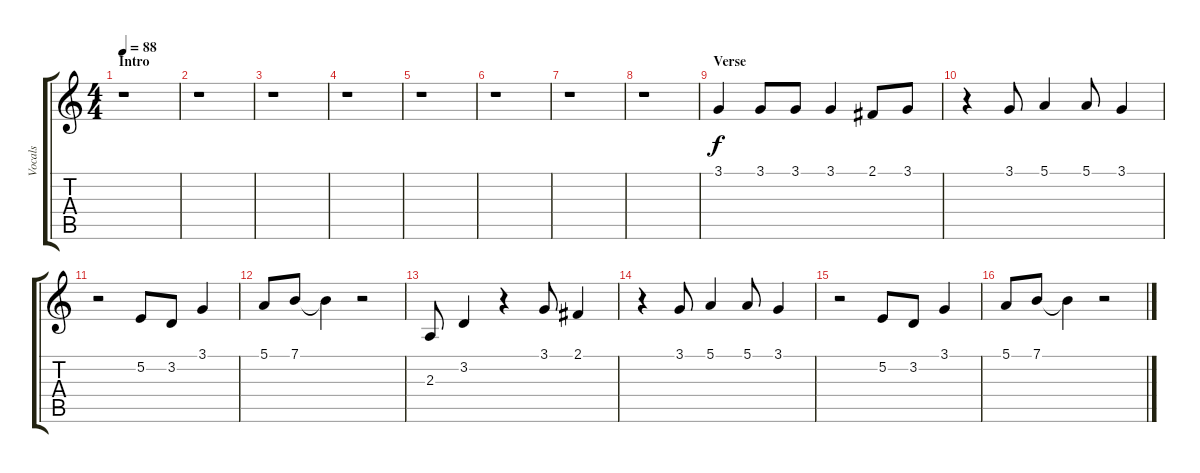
\track ("Vocals" "Vocals") {instrument flute}
\staff {score tabs}
\tuning (E4 B3 G3 D3 A2 E2) {hide}
\ts (4 4)
\section ("" "Intro")
\tempo 88
\clef g2
\ks c
r.1{dy f instrument flute} |
r.1 |
r.1 |
r.1 |
r.1 |
r.1 |
r.1 |
r.1 |
\section ("" "Verse")
3.1.4 3.1.8 3.1.8 3.1.4 2.1.8 3.1.8 |
r.4 3.1.8 5.1.4 5.1.8 3.1.4 |
r.2 5.2.8 3.2.8 3.1.4 |
5.1.8 7.1.8 7.1{t}.4 r.2 |
2.3.8 3.2.4 r.4 3.1.8 2.1.4 |
r.4 3.1.8 5.1.4 5.1.8 3.1.4 |
r.2 5.2.8 3.2.8 3.1.4 |
5.1.8 7.1.8 7.1{t}.4 r.2
